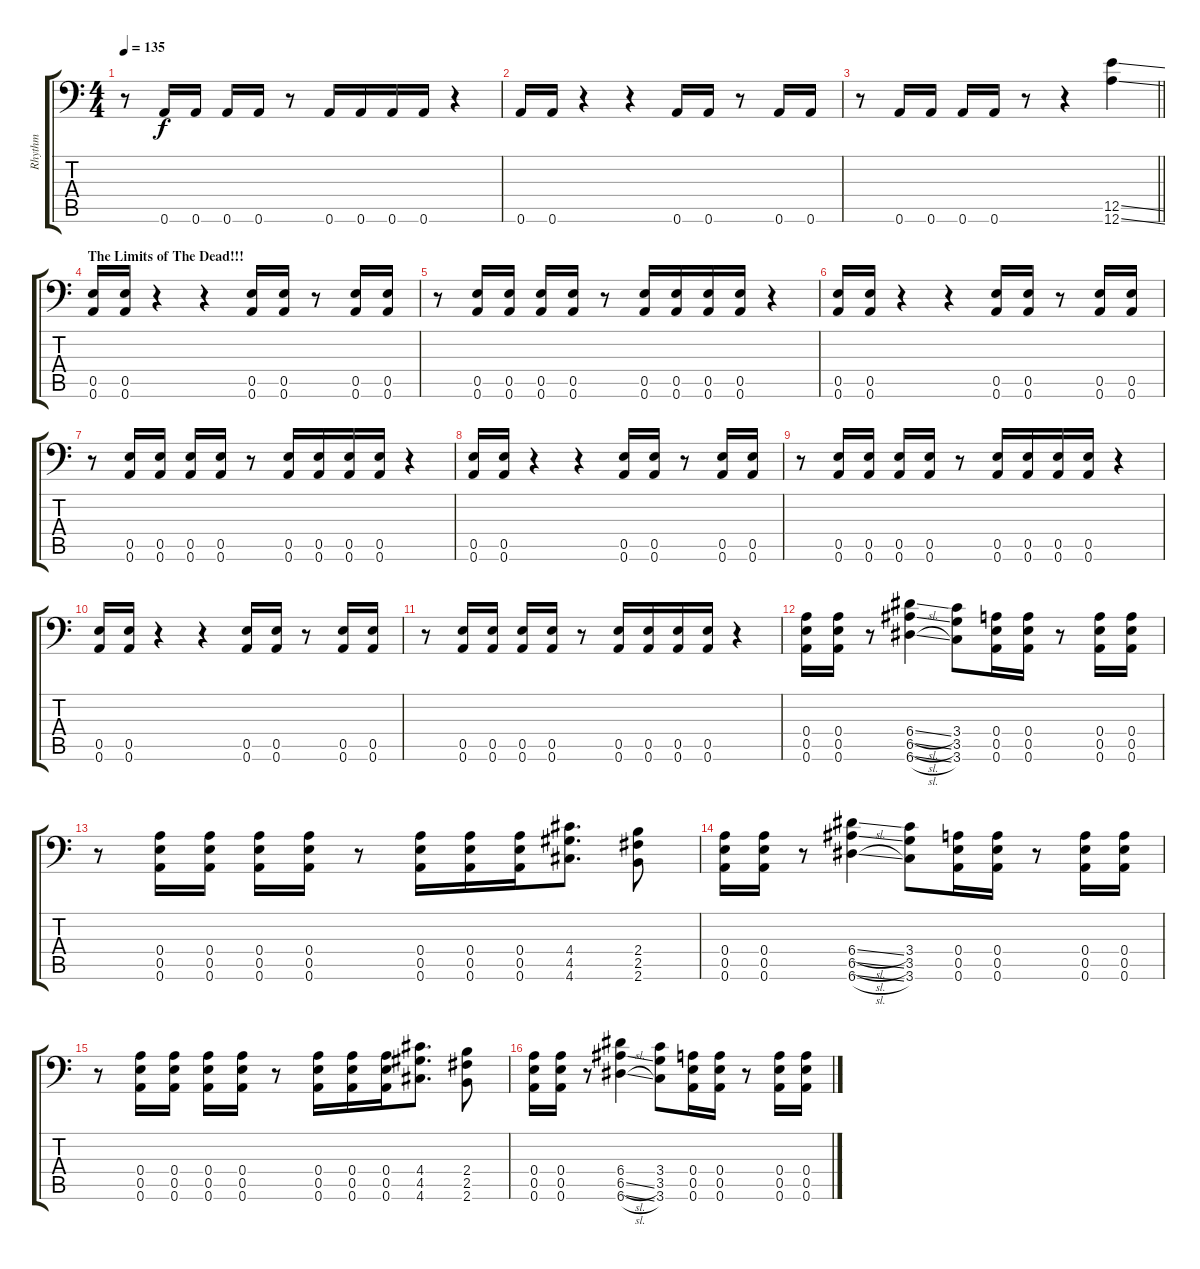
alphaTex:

\track ("Rhythm" "Rhythm") {instrument overdrivenguitar}
\staff {score tabs}
\tuning (B3 Gb3 D3 A2 E2 A1) {hide}
\ts (4 4)
\tempo 135
\clef f4
\ks c
r.8{dy f} 0.6.16 0.6.16 0.6.16 0.6.16 r.8 0.6.16 0.6.16 0.6.16 0.6.16 r.4 |
0.6.16 0.6.16 r.4 r.4 0.6.16 0.6.16 r.8 0.6.16 0.6.16 |
\barLineRight lightlight
r.8 0.6.16 0.6.16 0.6.16 0.6.16 r.8 r.4 (12.5{ss} 12.6{ss}).4 |
\section ("" "The Limits of The Dead!!!")
(0.5 0.6).16 (0.5 0.6).16 r.4 r.4 (0.5 0.6).16 (0.5 0.6).16 r.8 (0.5 0.6).16 (0.5 0.6).16 |
r.8 (0.5 0.6).16 (0.5 0.6).16 (0.5 0.6).16 (0.5 0.6).16 r.8 (0.5 0.6).16 (0.5 0.6).16 (0.5 0.6).16 (0.5 0.6).16 r.4 |
(0.5 0.6).16 (0.5 0.6).16 r.4 r.4 (0.5 0.6).16 (0.5 0.6).16 r.8 (0.5 0.6).16 (0.5 0.6).16 |
r.8 (0.5 0.6).16 (0.5 0.6).16 (0.5 0.6).16 (0.5 0.6).16 r.8 (0.5 0.6).16 (0.5 0.6).16 (0.5 0.6).16 (0.5 0.6).16 r.4 |
(0.5 0.6).16 (0.5 0.6).16 r.4 r.4 (0.5 0.6).16 (0.5 0.6).16 r.8 (0.5 0.6).16 (0.5 0.6).16 |
r.8 (0.5 0.6).16 (0.5 0.6).16 (0.5 0.6).16 (0.5 0.6).16 r.8 (0.5 0.6).16 (0.5 0.6).16 (0.5 0.6).16 (0.5 0.6).16 r.4 |
(0.5 0.6).16 (0.5 0.6).16 r.4 r.4 (0.5 0.6).16 (0.5 0.6).16 r.8 (0.5 0.6).16 (0.5 0.6).16 |
r.8 (0.5 0.6).16 (0.5 0.6).16 (0.5 0.6).16 (0.5 0.6).16 r.8 (0.5 0.6).16 (0.5 0.6).16 (0.5 0.6).16 (0.5 0.6).16 r.4 |
(0.4 0.5 0.6).16 (0.4 0.5 0.6).16 r.8 (6.4{sl} 6.5{sl} 6.6{sl}).4 (3.4 3.5 3.6).8 (0.4 0.5 0.6).16 (0.4 0.5 0.6).16 r.8 (0.4 0.5 0.6).16 (0.4 0.5 0.6).16 |
r.8 (0.4 0.5 0.6).16 (0.4 0.5 0.6).16 (0.4 0.5 0.6).16 (0.4 0.5 0.6).16 r.8 (0.4 0.5 0.6).16 (0.4 0.5 0.6).16 (0.4 0.5 0.6).16 (4.4 4.5 4.6).8{d} (2.4 2.5 2.6).8 |
(0.4 0.5 0.6).16 (0.4 0.5 0.6).16 r.8 (6.4{sl} 6.5{sl} 6.6{sl}).4 (3.4 3.5 3.6).8 (0.4 0.5 0.6).16 (0.4 0.5 0.6).16 r.8 (0.4 0.5 0.6).16 (0.4 0.5 0.6).16 |
r.8 (0.4 0.5 0.6).16 (0.4 0.5 0.6).16 (0.4 0.5 0.6).16 (0.4 0.5 0.6).16 r.8 (0.4 0.5 0.6).16 (0.4 0.5 0.6).16 (0.4 0.5 0.6).16 (4.4 4.5 4.6).8{d} (2.4 2.5 2.6).8 |
(0.4 0.5 0.6).16 (0.4 0.5 0.6).16 r.8 (6.4 6.5{sl} 6.6{sl}).4 (3.4 3.5 3.6).8 (0.4 0.5 0.6).16 (0.4 0.5 0.6).16 r.8 (0.4 0.5 0.6).16 (0.4 0.5 0.6).16
